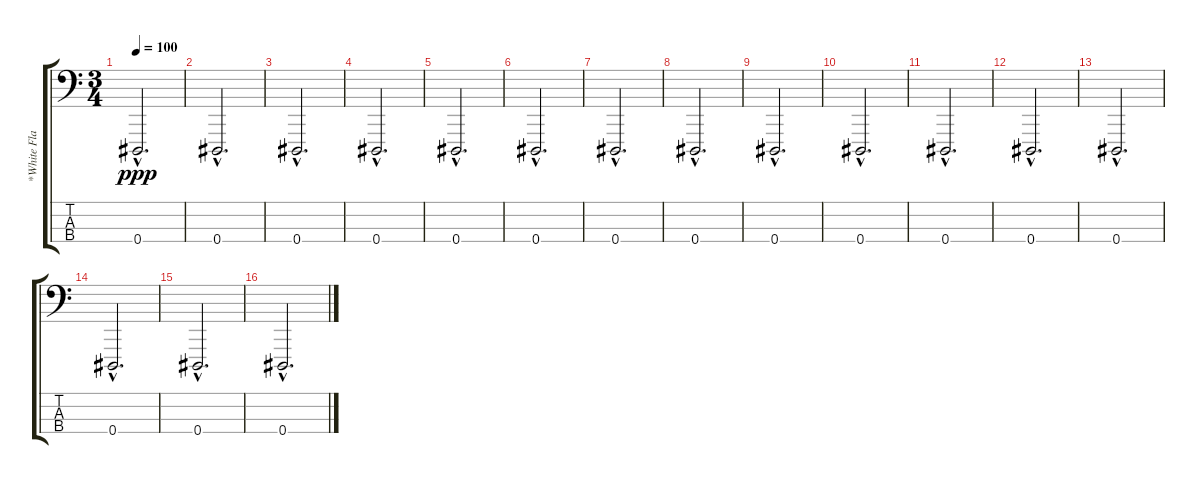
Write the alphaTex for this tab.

\track ("*White Flag Colour*" "*White Fla") {instrument telephonering}
\staff {score tabs}
\tuning (Ab2 Eb2 Ab1 Eb1) {hide}
\ts (3 4)
\tempo 100
\clef f4
\ks c
0.4{hac}.2{d dy ppp instrument telephonering} |
0.4{hac}.2{d} |
0.4{hac}.2{d} |
0.4{hac}.2{d} |
0.4{hac}.2{d} |
0.4{hac}.2{d} |
0.4{hac}.2{d} |
0.4{hac}.2{d} |
0.4{hac}.2{d} |
0.4{hac}.2{d} |
0.4{hac}.2{d} |
0.4{hac}.2{d} |
0.4{hac}.2{d} |
0.4{hac}.2{d} |
0.4{hac}.2{d} |
0.4{hac}.2{d}
